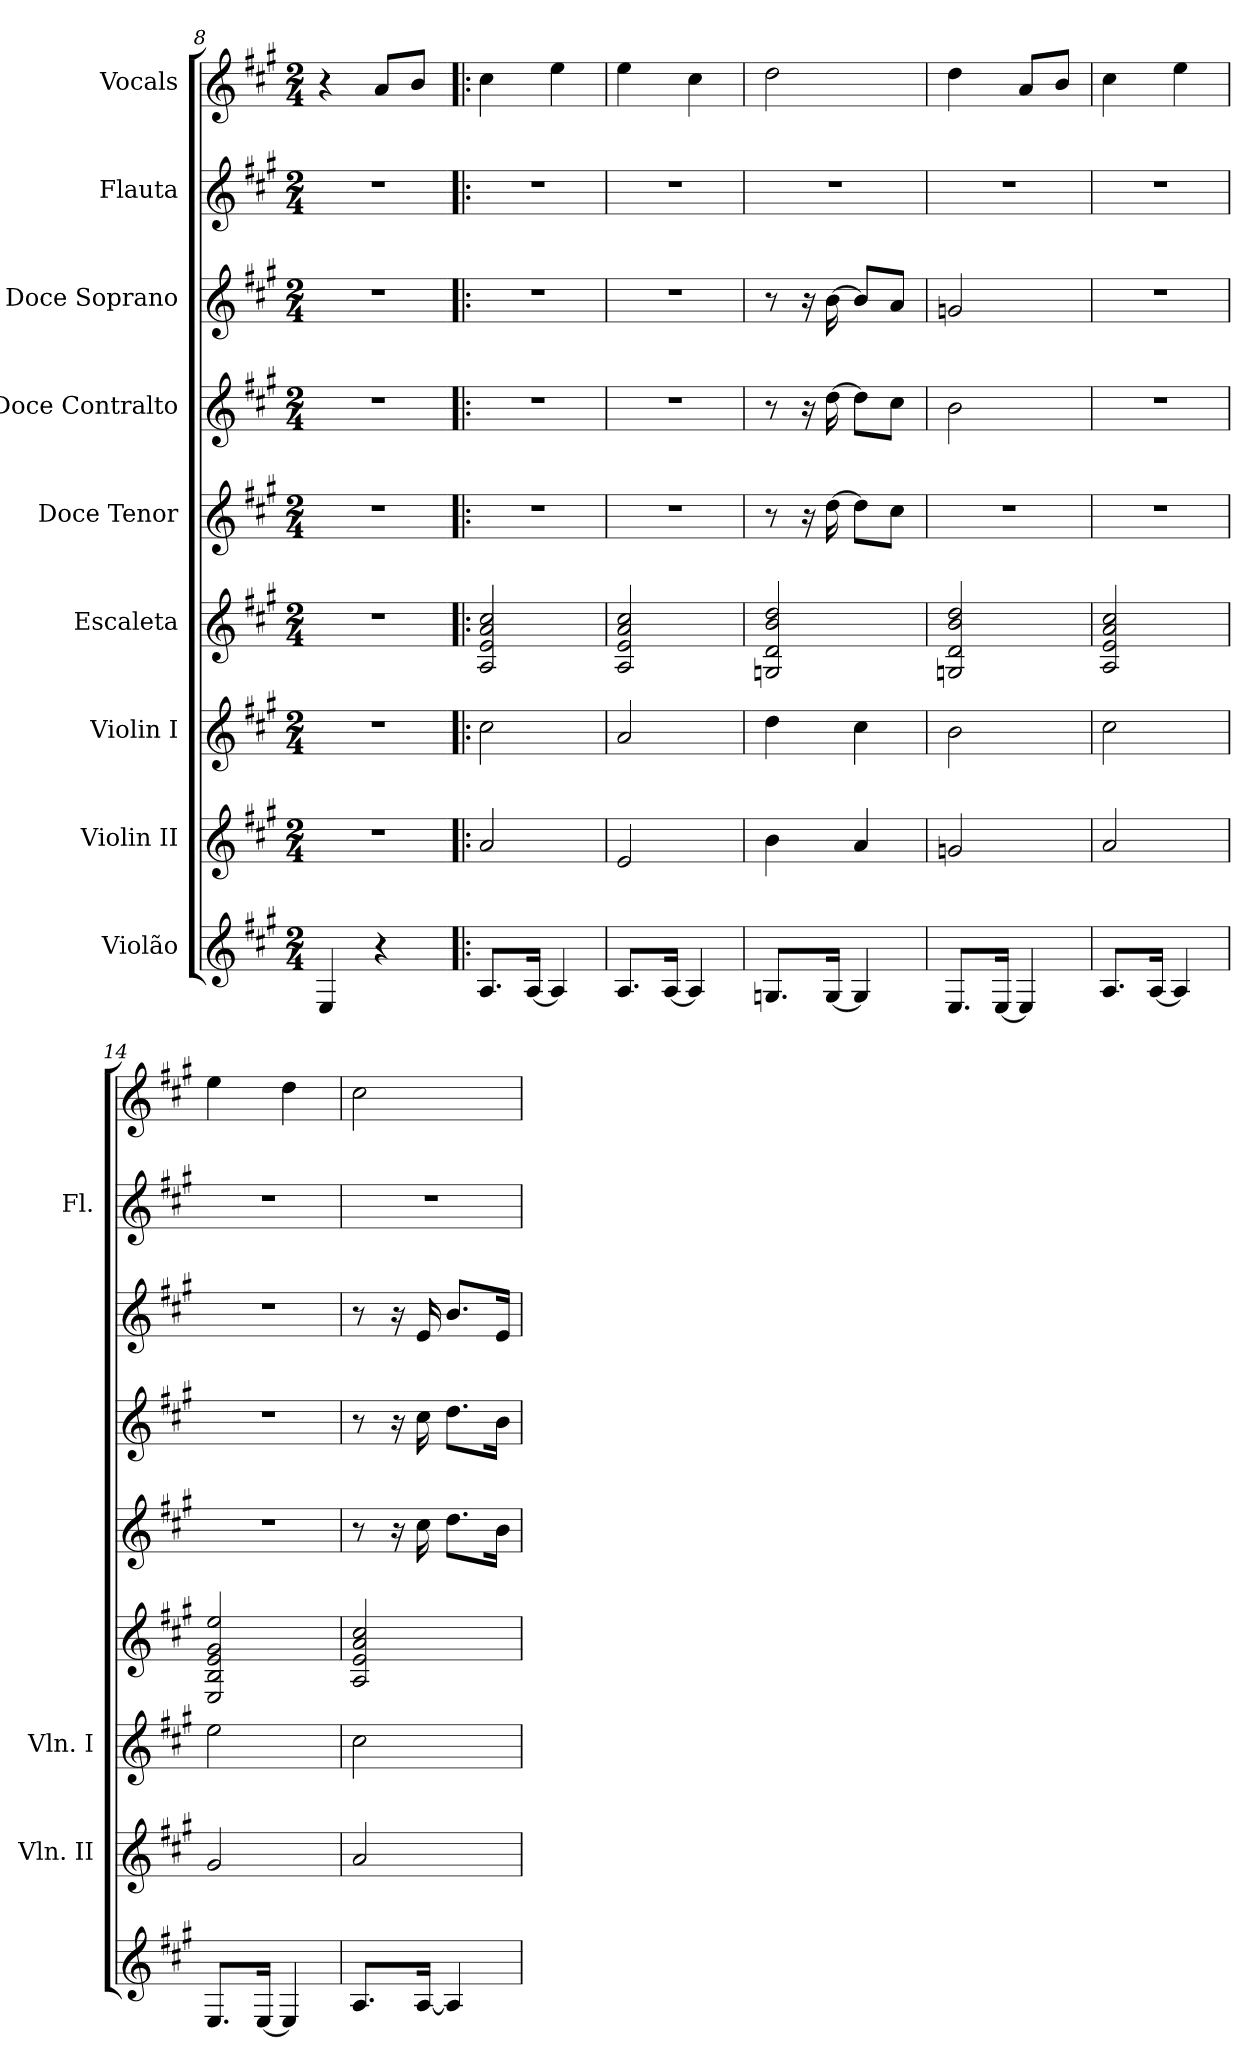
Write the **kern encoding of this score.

**kern	**kern	**kern	**kern	**kern	**kern	**kern	**kern	**kern
*part9	*part8	*part7	*part6	*part5	*part4	*part3	*part2	*part1
*staff9	*staff8	*staff7	*staff6	*staff5	*staff4	*staff3	*staff2	*staff1
*I"Violão	*I"Violin II	*I"Violin I	*I"Escaleta	*I"Doce Tenor	*I"Doce Contralto	*I"Doce Soprano	*I"Flauta	*I"Vocals
*	*I'Vln. II	*I'Vln. I	*	*	*	*	*I'Fl.	*
*clefG2	*clefG2	*clefG2	*clefG2	*clefG2	*clefG2	*clefG2	*clefG2	*clefG2
*ITrd7c12	*	*	*	*	*	*ITrd-7c-12	*	*
*k[f#c#g#]	*k[f#c#g#]	*k[f#c#g#]	*k[f#c#g#]	*k[f#c#g#]	*k[f#c#g#]	*k[f#c#g#]	*k[f#c#g#]	*k[f#c#g#]
*A:	*A:	*A:	*A:	*A:	*A:	*A:	*A:	*A:
*M2/4	*M2/4	*M2/4	*M2/4	*M2/4	*M2/4	*M2/4	*M2/4	*M2/4
=8	=8	=8	=8	=8	=8	=8	=8	=8
4EE/	2r	2r	2r	2r	2r	2r	2r	4r
4r	.	.	.	.	.	.	.	8a/L
.	.	.	.	.	.	.	.	8b/J
=9!|:	=9!|:	=9!|:	=9!|:	=9!|:	=9!|:	=9!|:	=9!|:	=9!|:
8.AA/L	2a/	2cc#\	2A/ 2e/ 2a/ 2cc#/	2r	2r	2r	2r	4cc#\
[16AA/Jk	.	.	.	.	.	.	.	.
4AA/]	.	.	.	.	.	.	.	4ee\
=10	=10	=10	=10	=10	=10	=10	=10	=10
8.AA/L	2e/	2a/	2A/ 2e/ 2a/ 2cc#/	2r	2r	2r	2r	4ee\
[16AA/Jk	.	.	.	.	.	.	.	.
4AA/]	.	.	.	.	.	.	.	4cc#\
=11	=11	=11	=11	=11	=11	=11	=11	=11
8.GGn/L	4b\	4dd\	2Gn/ 2d/ 2b/ 2dd/	8r	8r	8r	2r	2dd\
.	.	.	.	16r	16r	16r	.	.
[16GG/Jk	.	.	.	[16dd\	[16dd\	[16bb\	.	.
4GG/]	4a/	4cc#\	.	8dd\L]	8dd\L]	8bb/L]	.	.
.	.	.	.	8cc#\J	8cc#\J	8aa/J	.	.
!!LO:PB:g=z
=12	=12	=12	=12	=12	=12	=12	=12	=12
8.EE/L	2gn/	2b\	2Gn/ 2d/ 2b/ 2dd/	2r	2b\	2ggn/	2r	4dd\
[16EE/Jk	.	.	.	.	.	.	.	.
4EE/]	.	.	.	.	.	.	.	8a/L
.	.	.	.	.	.	.	.	8b/J
=13	=13	=13	=13	=13	=13	=13	=13	=13
8.AA/L	2a/	2cc#\	2A/ 2e/ 2a/ 2cc#/	2r	2r	2r	2r	4cc#\
[16AA/Jk	.	.	.	.	.	.	.	.
4AA/]	.	.	.	.	.	.	.	4ee\
=14	=14	=14	=14	=14	=14	=14	=14	=14
8.EE/L	2g#/	2ee\	2E/ 2B/ 2e/ 2g#/ 2ee/	2r	2r	2r	2r	4ee\
[16EE/Jk	.	.	.	.	.	.	.	.
4EE/]	.	.	.	.	.	.	.	4dd\
=15	=15	=15	=15	=15	=15	=15	=15	=15
8.AA/L	2a/	2cc#\	2A/ 2e/ 2a/ 2cc#/	8r	8r	8r	2r	2cc#\
.	.	.	.	16r	16r	16r	.	.
[16AA/Jk	.	.	.	16cc#\	16cc#\	16ee/	.	.
4AA/]	.	.	.	8.dd\L	8.dd\L	8.bb/L	.	.
.	.	.	.	16b\Jk	16b\Jk	16ee/Jk	.	.
=	=	=	=	=	=	=	=	=
*-	*-	*-	*-	*-	*-	*-	*-	*-
